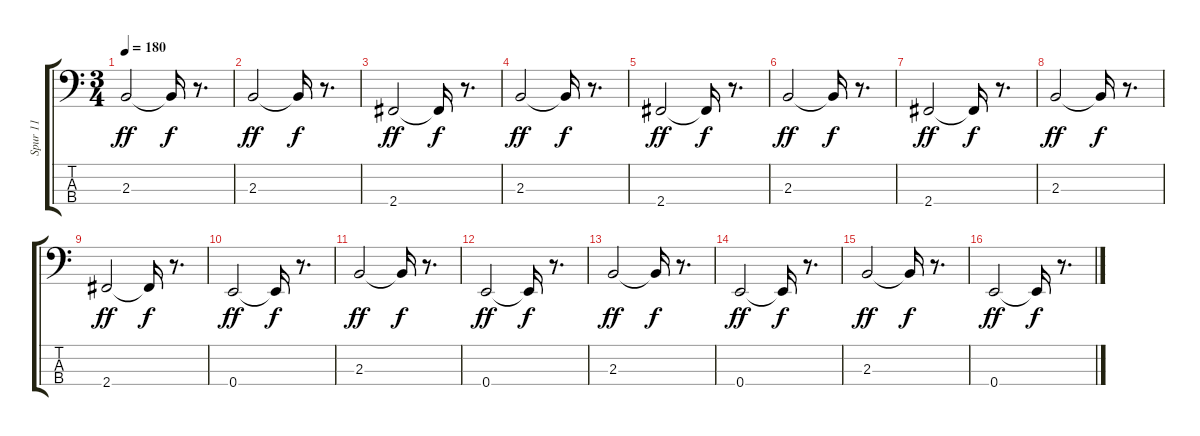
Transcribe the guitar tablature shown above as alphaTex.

\track ("Spur 11" "Spur 11") {instrument electricbassfinger}
\staff {score tabs}
\tuning (G2 D2 A1 E1) {hide}
\ts (3 4)
\tempo 180
\clef f4
\ks c
2.3.2{dy ff} 2.3{t}.16{dy f} r.8{d} |
2.3.2{dy ff} 2.3{t}.16{dy f} r.8{d} |
2.4.2{dy ff} 2.4{t}.16{dy f} r.8{d} |
2.3.2{dy ff} 2.3{t}.16{dy f} r.8{d} |
2.4.2{dy ff} 2.4{t}.16{dy f} r.8{d} |
2.3.2{dy ff} 2.3{t}.16{dy f} r.8{d} |
2.4.2{dy ff} 2.4{t}.16{dy f} r.8{d} |
2.3.2{dy ff} 2.3{t}.16{dy f} r.8{d} |
2.4.2{dy ff} 2.4{t}.16{dy f} r.8{d} |
0.4.2{dy ff} 0.4{t}.16{dy f} r.8{d} |
2.3.2{dy ff} 2.3{t}.16{dy f} r.8{d} |
0.4.2{dy ff} 0.4{t}.16{dy f} r.8{d} |
2.3.2{dy ff} 2.3{t}.16{dy f} r.8{d} |
0.4.2{dy ff} 0.4{t}.16{dy f} r.8{d} |
2.3.2{dy ff} 2.3{t}.16{dy f} r.8{d} |
0.4.2{dy ff} 0.4{t}.16{dy f} r.8{d}
